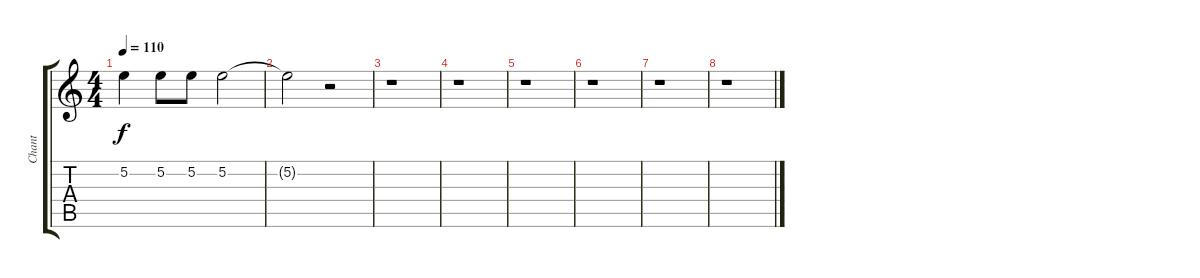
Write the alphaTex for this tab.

\track ("Chant" "Chant") {instrument acousticguitarnylon}
\staff {score tabs}
\tuning (E4 B3 G3 D3 A2 E2) {hide}
\ts (4 4)
\tempo 110
\clef g2
\ks c
5.2{t}.4{dy f} 5.2.8 5.2.8 5.2.2 |
5.2{t}.2 r.2 |
r.1 |
r.1 |
r.1 |
r.1 |
r.1 |
r.1
